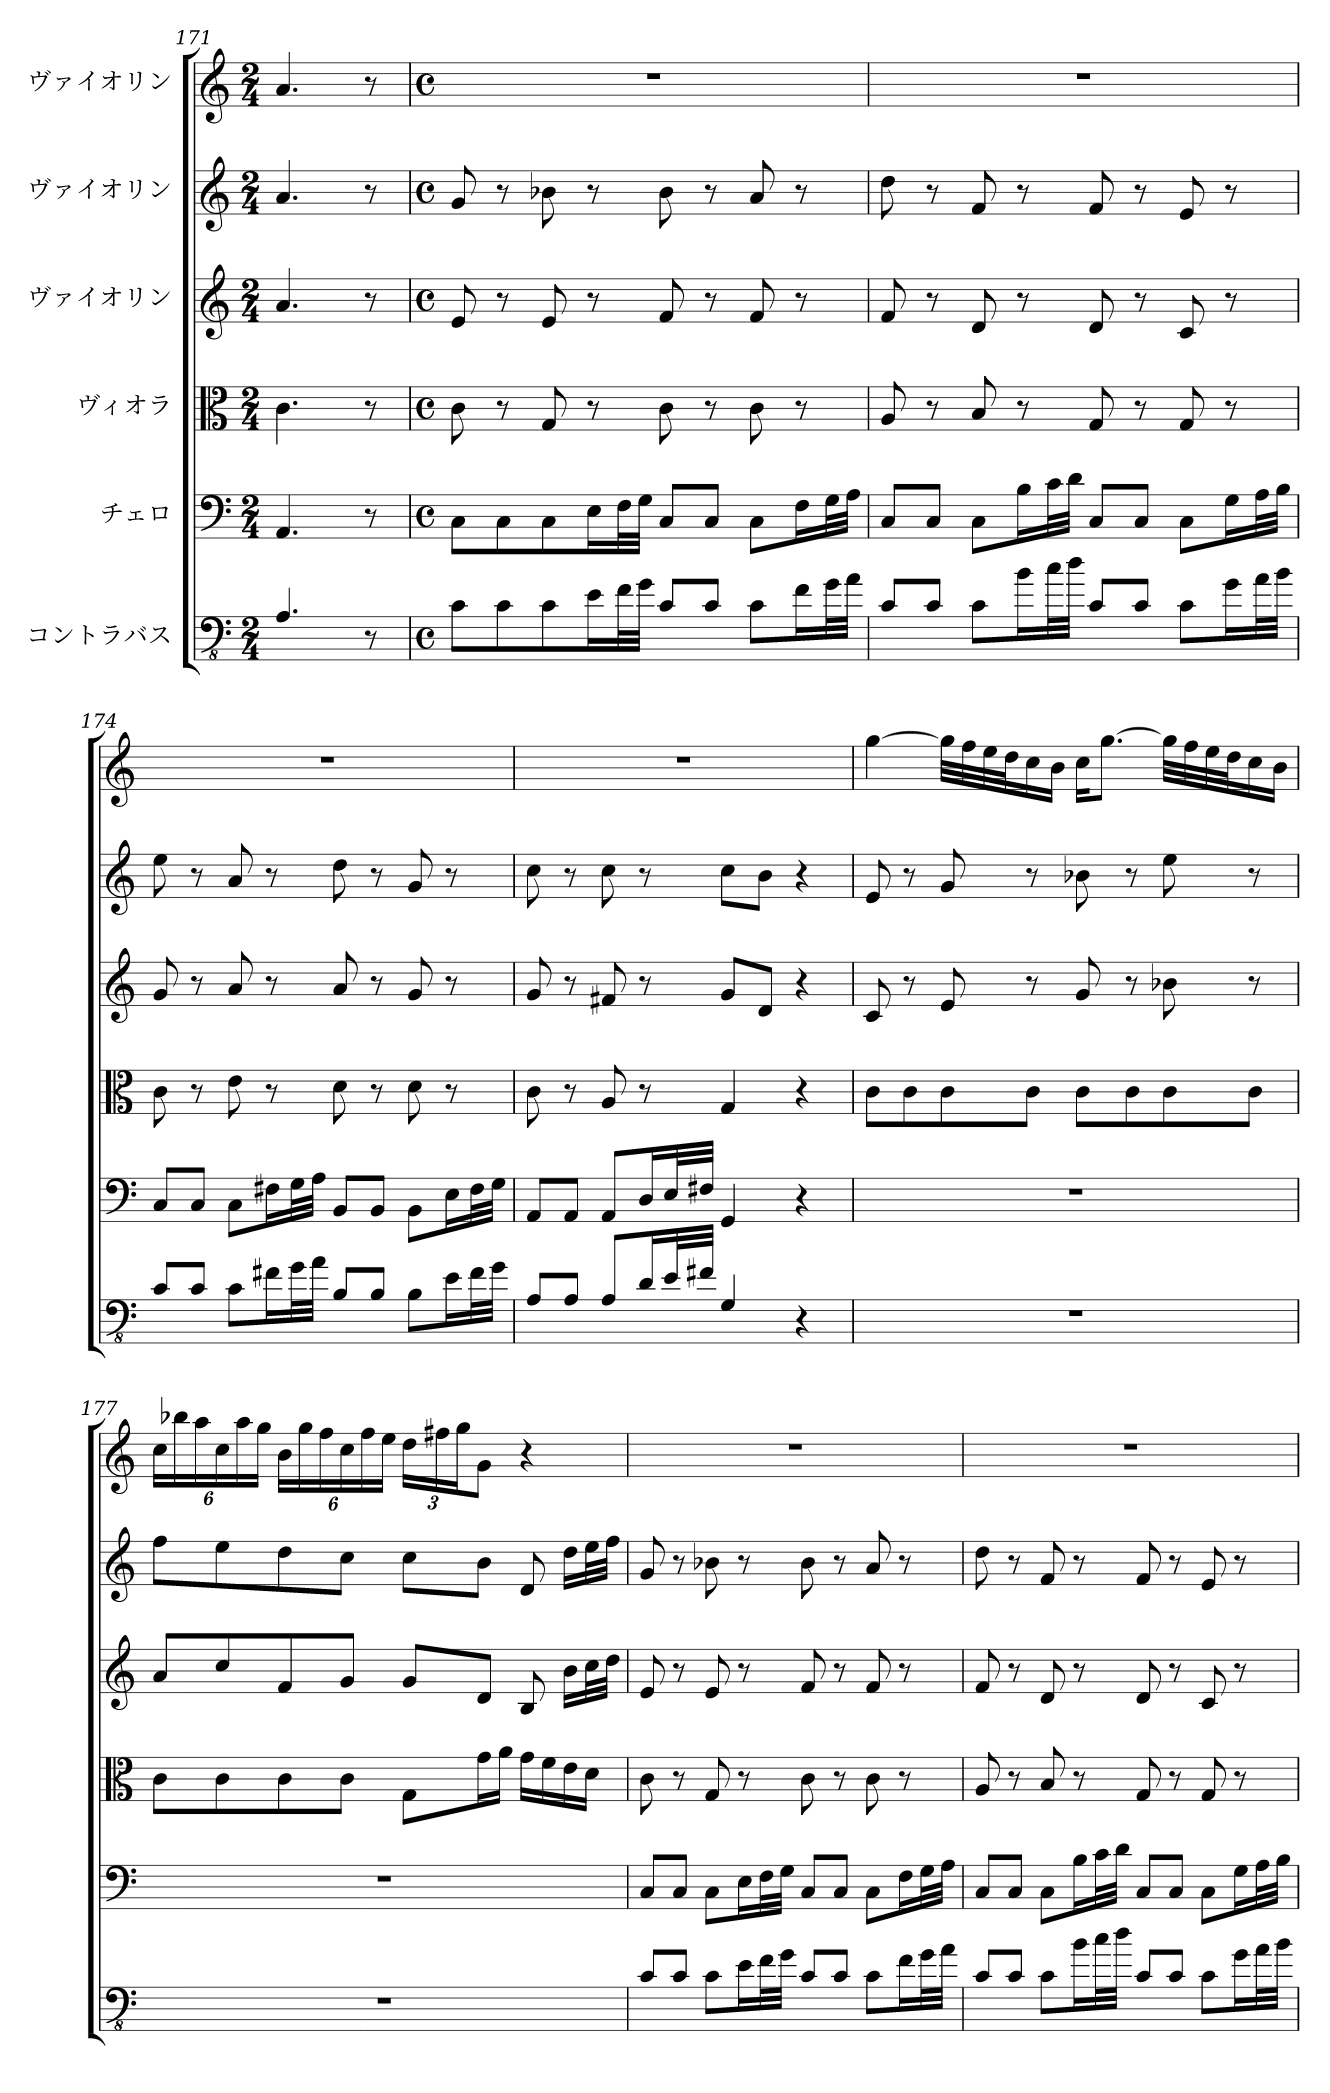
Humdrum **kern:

**kern	**kern	**kern	**kern	**kern	**kern
*part6	*part5	*part4	*part3	*part2	*part1
*staff6	*staff5	*staff4	*staff3	*staff2	*staff1
*I"コントラバス	*I"チェロ	*I"ヴィオラ	*I"ヴァイオリン	*I"ヴァイオリン	*I"ヴァイオリン
*clefFv4	*clefF4	*clefC3	*clefG2	*clefG2	*clefG2
*ITrd7c12	*	*	*	*	*
*k[]	*k[]	*k[]	*k[]	*k[]	*k[]
*M2/4	*M2/4	*M2/4	*M2/4	*M2/4	*M2/4
=171	=171	=171	=171	=171	=171
4.AAA/	4.AA/	4.c\	4.a/	4.a/	4.a/
8r	8r	8r	8r	8r	8r
!!LO:PB:g=z
=172	=172	=172	=172	=172	=172
*M4/4	*M4/4	*M4/4	*M4/4	*M4/4	*M4/4
*met(c)	*met(c)	*met(c)	*met(c)	*met(c)	*met(c)
*	*	*	*	*	*MM66
8CC\L	8C\L	8c\	8e/	8g/	1r
8CC\	8C\	8r	8r	8r	.
8CC\	8C\	8G/	8e/	8b-X\	.
16EE\L	16E\L	8r	8r	8r	.
32FF\L	32F\L	.	.	.	.
32GG\JJJ	32G\JJJ	.	.	.	.
8CC/L	8C/L	8c\	8f/	8b-\	.
8CC/J	8C/J	8r	8r	8r	.
8CC\L	8C\L	8c\	8f/	8a/	.
16FF\L	16F\L	8r	8r	8r	.
32GG\L	32G\L	.	.	.	.
32AA\JJJ	32A\JJJ	.	.	.	.
=173	=173	=173	=173	=173	=173
8CC/L	8C/L	8A/	8f/	8dd\	1r
8CC/J	8C/J	8r	8r	8r	.
8CC\L	8C\L	8B/	8d/	8f/	.
16BB\L	16B\L	8r	8r	8r	.
32C\L	32c\L	.	.	.	.
32D\JJJ	32d\JJJ	.	.	.	.
8CC/L	8C/L	8G/	8d/	8f/	.
8CC/J	8C/J	8r	8r	8r	.
8CC\L	8C\L	8G/	8c/	8e/	.
16GG\L	16G\L	8r	8r	8r	.
32AA\L	32A\L	.	.	.	.
32BB\JJJ	32B\JJJ	.	.	.	.
=174	=174	=174	=174	=174	=174
8CC/L	8C/L	8c\	8g/	8ee\	1r
8CC/J	8C/J	8r	8r	8r	.
8CC\L	8C\L	8e\	8a/	8a/	.
16FF#X\L	16F#X\L	8r	8r	8r	.
32GG\L	32G\L	.	.	.	.
32AA\JJJ	32A\JJJ	.	.	.	.
8BBB/L	8BB/L	8d\	8a/	8dd\	.
8BBB/J	8BB/J	8r	8r	8r	.
8BBB\L	8BB\L	8d\	8g/	8g/	.
16EE\L	16E\L	8r	8r	8r	.
32FF#\L	32F#\L	.	.	.	.
32GG\JJJ	32G\JJJ	.	.	.	.
!!LO:LB:g=z
=175	=175	=175	=175	=175	=175
8AAA/L	8AA/L	8c\	8g/	8cc\	1r
8AAA/J	8AA/J	8r	8r	8r	.
8AAA/L	8AA/L	8A/	8f#X/	8cc\	.
16DD/L	16D/L	8r	8r	8r	.
32EE/L	32E/L	.	.	.	.
32FF#X/JJJ	32F#X/JJJ	.	.	.	.
4GGG/	4GG/	4G/	8g/L	8cc\L	.
.	.	.	8d/J	8b\J	.
4r	4r	4r	4r	4r	.
=176	=176	=176	=176	=176	=176
1r	1r	8c\L	8c/	8e/	[4gg\
.	.	8c\	8r	8r	.
.	.	8c\	8e/	8g/	32gg\LLL]
.	.	.	.	.	32ff\
.	.	.	.	.	32ee\
.	.	.	.	.	32dd\J
.	.	8c\J	8r	8r	16cc\
.	.	.	.	.	16b\JJ
.	.	8c\L	8g/	8b-X\	16cc\KL
.	.	.	.	.	[8.gg\J
.	.	8c\	8r	8r	.
.	.	8c\	8b-X\	8ee\	32gg\LLL]
.	.	.	.	.	32ff\
.	.	.	.	.	32ee\
.	.	.	.	.	32dd\J
.	.	8c\J	8r	8r	16cc\
.	.	.	.	.	16b\JJ
!!LO:PB:g=z
=177	=177	=177	=177	=177	=177
*	*	*	*	*	*Xbrackettup
1r	1r	8c\L	8a/L	8ff\L	24cc\LL
.	.	.	.	.	24bb-X\
.	.	.	.	.	24aa\
.	.	8c\	8cc/	8ee\	24cc\
.	.	.	.	.	24aa\
.	.	.	.	.	24gg\JJ
.	.	8c\	8f/	8dd\	24b\LL
.	.	.	.	.	24gg\
.	.	.	.	.	24ff\
.	.	8c\J	8g/J	8cc\J	24cc\
.	.	.	.	.	24ff\
.	.	.	.	.	24ee\JJ
.	.	8G\L	8g/L	8cc\L	24dd\LL
.	.	.	.	.	24ff#X\
.	.	.	.	.	24gg\J
.	.	16g\L	8d/J	8b\J	8g\J
.	.	16a\JJ	.	.	.
.	.	16g\LL	8B/	8d/	4r
.	.	16f\	.	.	.
.	.	16e\	16b\LL	16dd\LL	.
.	.	16d\JJ	32cc\L	32ee\L	.
.	.	.	32dd\JJJ	32ff\JJJ	.
=178	=178	=178	=178	=178	=178
8CC/L	8C/L	8c\	8e/	8g/	1r
8CC/J	8C/J	8r	8r	8r	.
8CC\L	8C\L	8G/	8e/	8b-X\	.
16EE\L	16E\L	8r	8r	8r	.
32FF\L	32F\L	.	.	.	.
32GG\JJJ	32G\JJJ	.	.	.	.
8CC/L	8C/L	8c\	8f/	8b-\	.
8CC/J	8C/J	8r	8r	8r	.
8CC\L	8C\L	8c\	8f/	8a/	.
16FF\L	16F\L	8r	8r	8r	.
32GG\L	32G\L	.	.	.	.
32AA\JJJ	32A\JJJ	.	.	.	.
!!LO:PB:g=z
=179	=179	=179	=179	=179	=179
8CC/L	8C/L	8A/	8f/	8dd\	1r
8CC/J	8C/J	8r	8r	8r	.
8CC\L	8C\L	8B/	8d/	8f/	.
16BB\L	16B\L	8r	8r	8r	.
32C\L	32c\L	.	.	.	.
32D\JJJ	32d\JJJ	.	.	.	.
8CC/L	8C/L	8G/	8d/	8f/	.
8CC/J	8C/J	8r	8r	8r	.
8CC\L	8C\L	8G/	8c/	8e/	.
16GG\L	16G\L	8r	8r	8r	.
32AA\L	32A\L	.	.	.	.
32BB\JJJ	32B\JJJ	.	.	.	.
=	=	=	=	=	=
*-	*-	*-	*-	*-	*-
